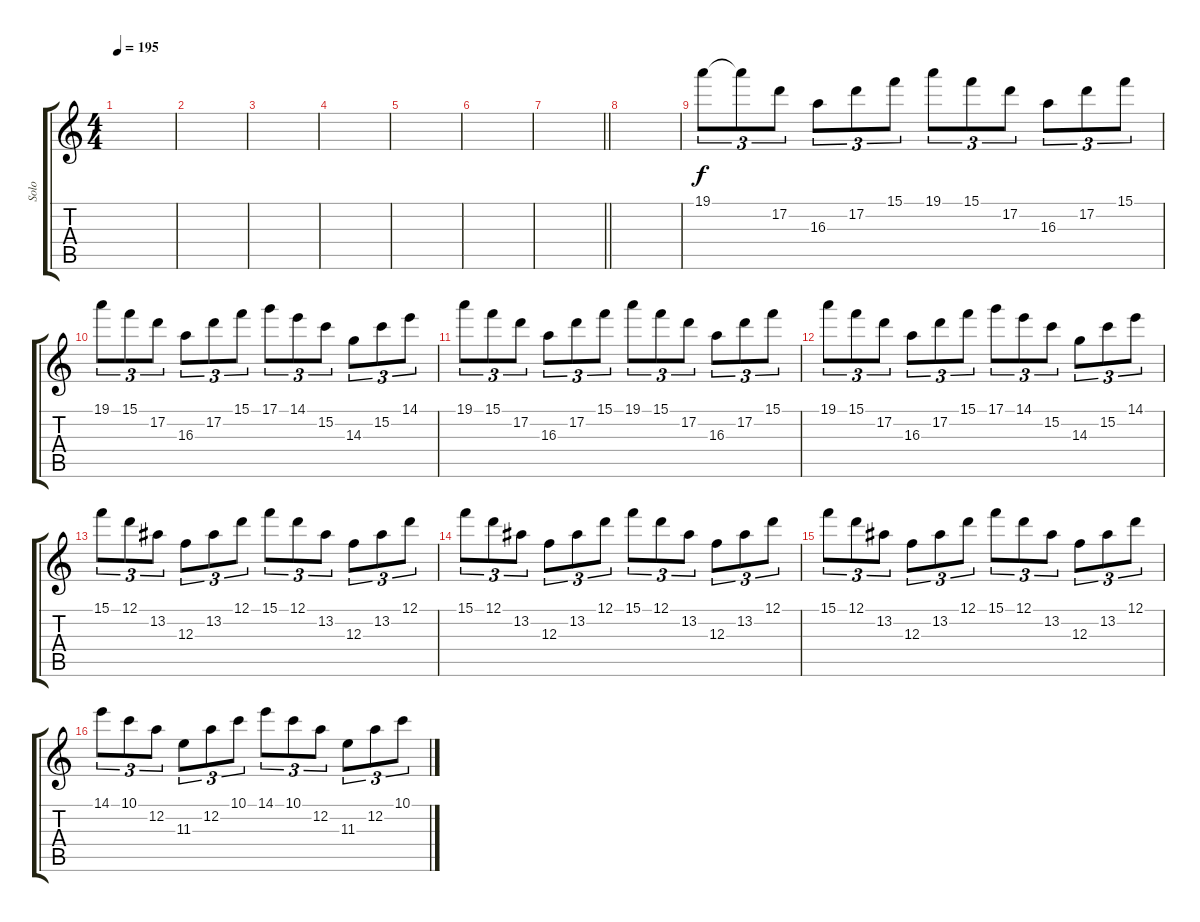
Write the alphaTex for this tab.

\track ("Solo" "Solo") {instrument distortionguitar}
\staff {score tabs}
\tuning (D4 A3 F3 C3 G2 C2) {hide}
\ts (4 4)
\tempo 195
\clef g2
\ks c
|
|
|
|
|
|
\barLineRight lightlight
|
|
19.1.8{tu (3 2)} 19.1{t}.8{tu (3 2)} 17.2.8{tu (3 2)} 16.3.8{tu (3 2)} 17.2.8{tu (3 2)} 15.1.8{tu (3 2)} 19.1.8{tu (3 2)} 15.1.8{tu (3 2)} 17.2.8{tu (3 2)} 16.3.8{tu (3 2)} 17.2.8{tu (3 2)} 15.1.8{tu (3 2)} |
19.1.8{tu (3 2)} 15.1.8{tu (3 2)} 17.2.8{tu (3 2)} 16.3.8{tu (3 2)} 17.2.8{tu (3 2)} 15.1.8{tu (3 2)} 17.1.8{tu (3 2)} 14.1.8{tu (3 2)} 15.2.8{tu (3 2)} 14.3.8{tu (3 2)} 15.2.8{tu (3 2)} 14.1.8{tu (3 2)} |
19.1.8{tu (3 2)} 15.1.8{tu (3 2)} 17.2.8{tu (3 2)} 16.3.8{tu (3 2)} 17.2.8{tu (3 2)} 15.1.8{tu (3 2)} 19.1.8{tu (3 2)} 15.1.8{tu (3 2)} 17.2.8{tu (3 2)} 16.3.8{tu (3 2)} 17.2.8{tu (3 2)} 15.1.8{tu (3 2)} |
19.1.8{tu (3 2)} 15.1.8{tu (3 2)} 17.2.8{tu (3 2)} 16.3.8{tu (3 2)} 17.2.8{tu (3 2)} 15.1.8{tu (3 2)} 17.1.8{tu (3 2)} 14.1.8{tu (3 2)} 15.2.8{tu (3 2)} 14.3.8{tu (3 2)} 15.2.8{tu (3 2)} 14.1.8{tu (3 2)} |
15.1.8{tu (3 2)} 12.1.8{tu (3 2)} 13.2.8{tu (3 2)} 12.3.8{tu (3 2)} 13.2.8{tu (3 2)} 12.1.8{tu (3 2)} 15.1.8{tu (3 2)} 12.1.8{tu (3 2)} 13.2.8{tu (3 2)} 12.3.8{tu (3 2)} 13.2.8{tu (3 2)} 12.1.8{tu (3 2)} |
15.1.8{tu (3 2)} 12.1.8{tu (3 2)} 13.2.8{tu (3 2)} 12.3.8{tu (3 2)} 13.2.8{tu (3 2)} 12.1.8{tu (3 2)} 15.1.8{tu (3 2)} 12.1.8{tu (3 2)} 13.2.8{tu (3 2)} 12.3.8{tu (3 2)} 13.2.8{tu (3 2)} 12.1.8{tu (3 2)} |
15.1.8{tu (3 2)} 12.1.8{tu (3 2)} 13.2.8{tu (3 2)} 12.3.8{tu (3 2)} 13.2.8{tu (3 2)} 12.1.8{tu (3 2)} 15.1.8{tu (3 2)} 12.1.8{tu (3 2)} 13.2.8{tu (3 2)} 12.3.8{tu (3 2)} 13.2.8{tu (3 2)} 12.1.8{tu (3 2)} |
14.1.8{tu (3 2)} 10.1.8{tu (3 2)} 12.2.8{tu (3 2)} 11.3.8{tu (3 2)} 12.2.8{tu (3 2)} 10.1.8{tu (3 2)} 14.1.8{tu (3 2)} 10.1.8{tu (3 2)} 12.2.8{tu (3 2)} 11.3.8{tu (3 2)} 12.2.8{tu (3 2)} 10.1.8{tu (3 2)}
